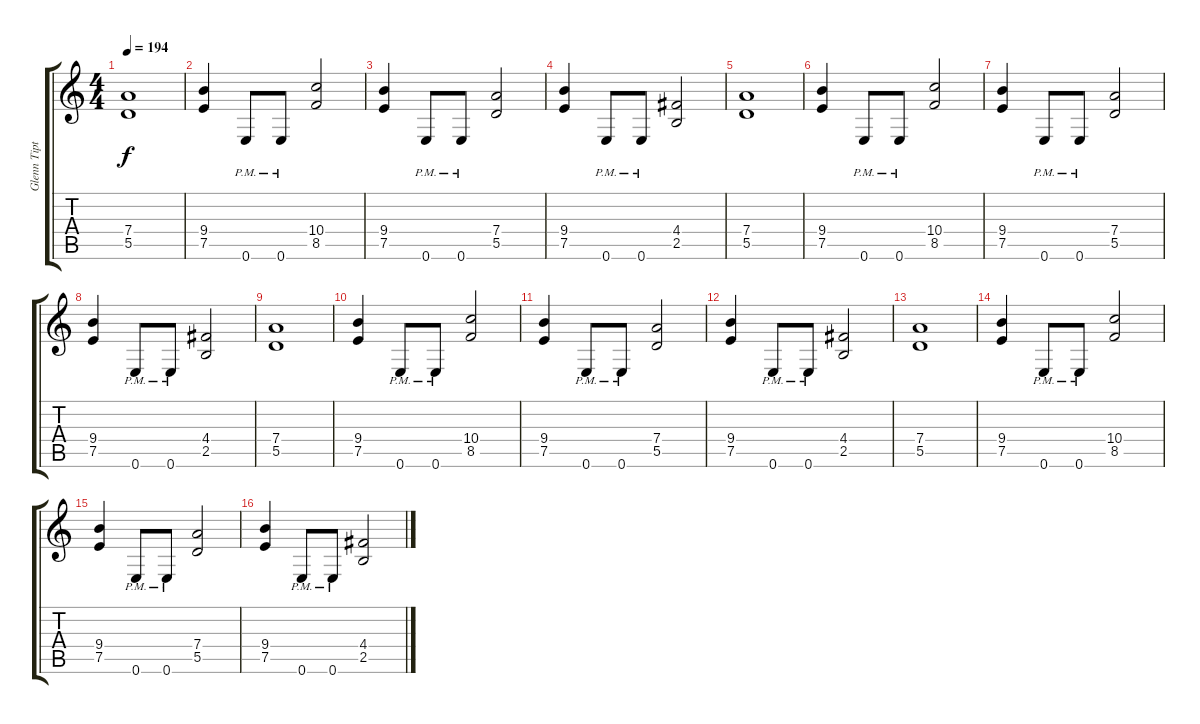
\track ("Glenn Tipton" "Glenn Tipt") {instrument distortionguitar}
\staff {score tabs}
\tuning (E4 B3 G3 D3 A2 E2) {hide}
\ts (4 4)
\tempo 194
\clef g2
\ks c
(7.4 5.5).1{dy f} |
(9.4 7.5).4 0.6{pm}.8 0.6{pm}.8 (10.4 8.5).2 |
(9.4 7.5).4 0.6{pm}.8 0.6{pm}.8 (7.4 5.5).2 |
(9.4 7.5).4 0.6{pm}.8 0.6{pm}.8 (4.4 2.5).2 |
(7.4 5.5).1 |
(9.4 7.5).4 0.6{pm}.8 0.6{pm}.8 (10.4 8.5).2 |
(9.4 7.5).4 0.6{pm}.8 0.6{pm}.8 (7.4 5.5).2 |
(9.4 7.5).4 0.6{pm}.8 0.6{pm}.8 (4.4 2.5).2 |
(7.4 5.5).1 |
(9.4 7.5).4 0.6{pm}.8 0.6{pm}.8 (10.4 8.5).2 |
(9.4 7.5).4 0.6{pm}.8 0.6{pm}.8 (7.4 5.5).2 |
(9.4 7.5).4 0.6{pm}.8 0.6{pm}.8 (4.4 2.5).2 |
(7.4 5.5).1 |
(9.4 7.5).4 0.6{pm}.8 0.6{pm}.8 (10.4 8.5).2 |
(9.4 7.5).4 0.6{pm}.8 0.6{pm}.8 (7.4 5.5).2 |
(9.4 7.5).4 0.6{pm}.8 0.6{pm}.8 (4.4 2.5).2
